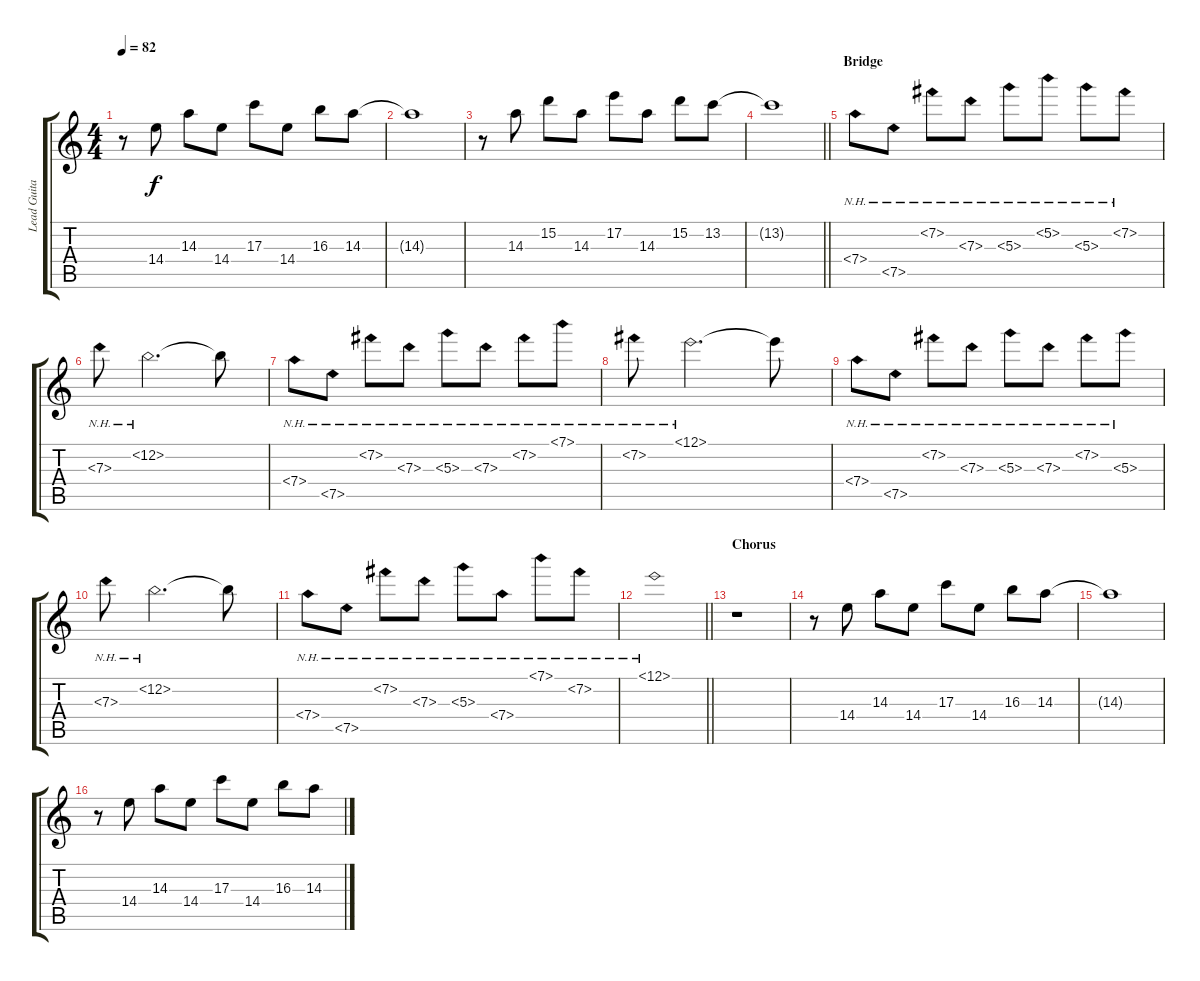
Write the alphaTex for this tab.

\track ("Lead Guitar" "Lead Guita") {instrument distortionguitar}
\staff {score tabs}
\tuning (E4 B3 G3 D3 A2 E2) {hide}
\ts (4 4)
\tempo 82
\clef g2
\ks c
r.8{dy f} 14.4.8 14.3.8 14.4.8 17.3.8 14.4.8 16.3.8 14.3.8 |
14.3{t}.1 |
r.8 14.3.8 15.2.8 14.3.8 17.2.8 14.3.8 15.2.8 13.2.8 |
\barLineRight lightlight
13.2{t}.1 |
\section ("" "Bridge")
7.4{nh}.8 7.5{nh}.8 7.2{nh}.8 7.3{nh}.8 5.3{nh}.8 5.2{nh}.8 5.3{nh}.8 7.2{nh}.8 |
7.3{nh}.8 12.2{nh}.2{d} 12.2{t}.8 |
7.4{nh}.8 7.5{nh}.8 7.2{nh}.8 7.3{nh}.8 5.3{nh}.8 7.3{nh}.8 7.2{nh}.8 7.1{nh}.8 |
7.2{nh}.8 12.1{nh}.2{d} 12.1{t}.8 |
7.4{nh}.8 7.5{nh}.8 7.2{nh}.8 7.3{nh}.8 5.3{nh}.8 7.3{nh}.8 7.2{nh}.8 5.3{nh}.8 |
7.3{nh}.8 12.2{nh}.2{d} 12.2{t}.8 |
7.4{nh}.8 7.5{nh}.8 7.2{nh}.8 7.3{nh}.8 5.3{nh}.8 7.4{nh}.8 7.1{nh}.8 7.2{nh}.8 |
\barLineRight lightlight
12.1{nh}.1 |
\section ("" "Chorus")
r.1 |
r.8 14.4.8 14.3.8 14.4.8 17.3.8 14.4.8 16.3.8 14.3.8 |
14.3{t}.1 |
r.8 14.4.8 14.3.8 14.4.8 17.3.8 14.4.8 16.3.8 14.3.8
